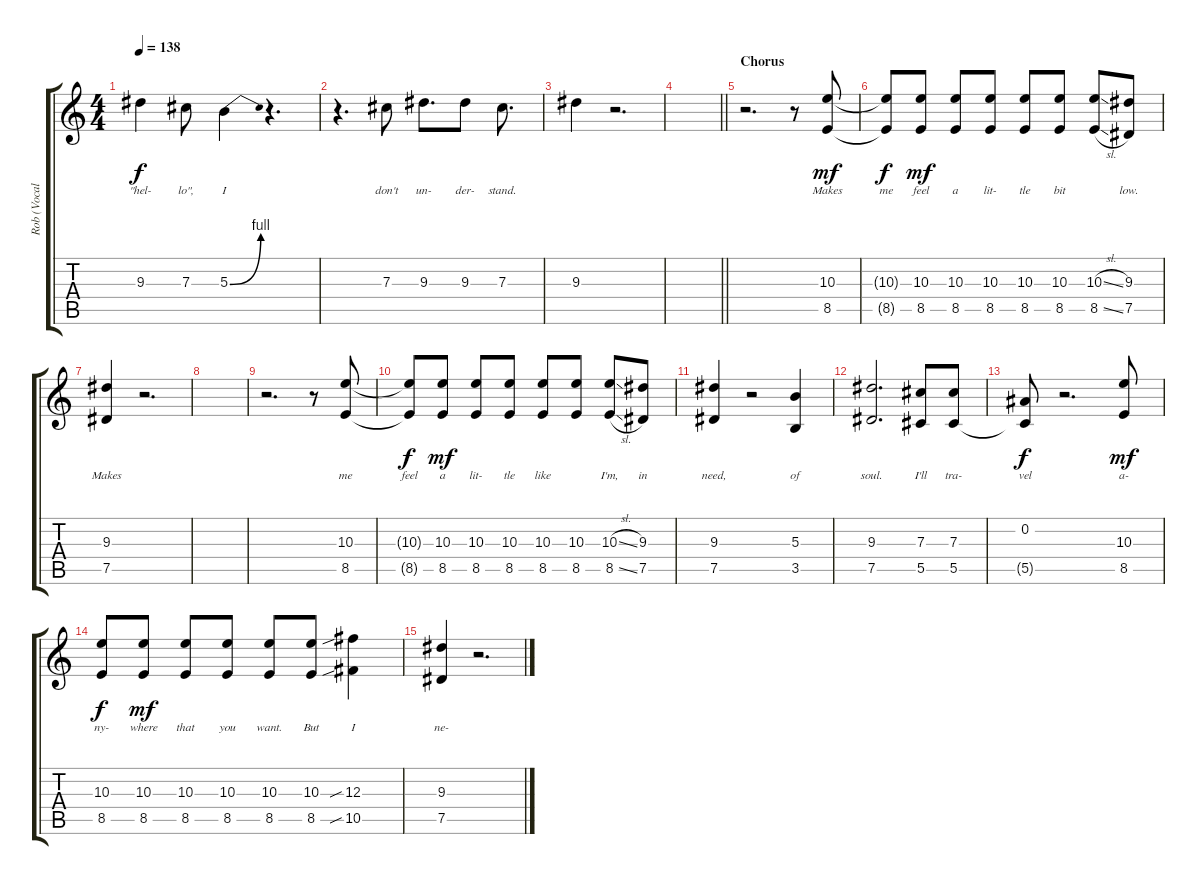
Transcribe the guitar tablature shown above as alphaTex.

\track ("Rob (Vocals)" "Rob (Vocal") {instrument overdrivenguitar}
\staff {score tabs}
\tuning (Eb4 Bb3 Gb3 Db3 Ab2 Db2) {hide}
\ts (4 4)
\tempo 138
\clef g2
\ks c
9.3{t}.4{lyrics (0 "\"hel-") lyrics (1 "") lyrics (2 "") lyrics (3 "") lyrics (4 "") dy f} 7.3.8{lyrics (0 "lo\",") lyrics (1 "") lyrics (2 "") lyrics (3 "") lyrics (4 "")} 5.3{be (bend 0 0 60 4)}.4{lyrics (0 "I") lyrics (1 "") lyrics (2 "") lyrics (3 "") lyrics (4 "")} r.4{d} |
r.4{d} 7.3.8{lyrics (0 "don't") lyrics (1 "") lyrics (2 "") lyrics (3 "") lyrics (4 "")} 9.3.8{d lyrics (0 "un-") lyrics (1 "") lyrics (2 "") lyrics (3 "") lyrics (4 "")} 9.3.8{lyrics (0 "der-") lyrics (1 "") lyrics (2 "") lyrics (3 "") lyrics (4 "")} 7.3.8{d lyrics (0 "stand.") lyrics (1 "") lyrics (2 "") lyrics (3 "") lyrics (4 "")} |
9.3.4{lyrics (0 "") lyrics (1 "") lyrics (2 "") lyrics (3 "") lyrics (4 "")} r.2{d} |
\barLineRight lightlight
|
\section ("" "Chorus")
r.2{d} r.8 (10.3 8.5).8{lyrics (0 "Makes") lyrics (1 "") lyrics (2 "") lyrics (3 "") lyrics (4 "") dy mf volume 16} |
(10.3{t} 8.5{t}).8{lyrics (0 "me") lyrics (1 "") lyrics (2 "") lyrics (3 "") lyrics (4 "") dy f} (10.3 8.5).8{lyrics (0 "feel") lyrics (1 "") lyrics (2 "") lyrics (3 "") lyrics (4 "") dy mf} (10.3 8.5).8{lyrics (0 "a") lyrics (1 "") lyrics (2 "") lyrics (3 "") lyrics (4 "")} (10.3 8.5).8{lyrics (0 "lit-") lyrics (1 "") lyrics (2 "") lyrics (3 "") lyrics (4 "")} (10.3 8.5).8{lyrics (0 "tle") lyrics (1 "") lyrics (2 "") lyrics (3 "") lyrics (4 "")} (10.3 8.5).8{lyrics (0 "bit") lyrics (1 "") lyrics (2 "") lyrics (3 "") lyrics (4 "")} (10.3{sl} 8.5{sl}).8{lyrics (0 "") lyrics (1 "") lyrics (2 "") lyrics (3 "") lyrics (4 "")} (9.3 7.5).8{lyrics (0 "low.") lyrics (1 "") lyrics (2 "") lyrics (3 "") lyrics (4 "")} |
(9.3 7.5).4{lyrics (0 "Makes") lyrics (1 "") lyrics (2 "") lyrics (3 "") lyrics (4 "")} r.2{d} |
|
r.2{d} r.8 (10.3 8.5).8{lyrics (0 "me") lyrics (1 "") lyrics (2 "") lyrics (3 "") lyrics (4 "")} |
(10.3{t} 8.5{t}).8{lyrics (0 "feel") lyrics (1 "") lyrics (2 "") lyrics (3 "") lyrics (4 "") dy f} (10.3 8.5).8{lyrics (0 "a") lyrics (1 "") lyrics (2 "") lyrics (3 "") lyrics (4 "") dy mf} (10.3 8.5).8{lyrics (0 "lit-") lyrics (1 "") lyrics (2 "") lyrics (3 "") lyrics (4 "")} (10.3 8.5).8{lyrics (0 "tle") lyrics (1 "") lyrics (2 "") lyrics (3 "") lyrics (4 "")} (10.3 8.5).8{lyrics (0 "like") lyrics (1 "") lyrics (2 "") lyrics (3 "") lyrics (4 "")} (10.3 8.5).8{lyrics (0 "") lyrics (1 "") lyrics (2 "") lyrics (3 "") lyrics (4 "")} (10.3{sl} 8.5{sl}).8{lyrics (0 "I'm,") lyrics (1 "") lyrics (2 "") lyrics (3 "") lyrics (4 "")} (9.3 7.5).8{lyrics (0 "in") lyrics (1 "") lyrics (2 "") lyrics (3 "") lyrics (4 "")} |
(9.3 7.5).4{lyrics (0 "need,") lyrics (1 "") lyrics (2 "") lyrics (3 "") lyrics (4 "")} r.2 (5.3 3.5).4{lyrics (0 "of") lyrics (1 "") lyrics (2 "") lyrics (3 "") lyrics (4 "")} |
(9.3 7.5).2{d lyrics (0 "soul.") lyrics (1 "") lyrics (2 "") lyrics (3 "") lyrics (4 "")} (7.3 5.5).8{lyrics (0 "I'll") lyrics (1 "") lyrics (2 "") lyrics (3 "") lyrics (4 "")} (7.3 5.5).8{lyrics (0 "tra-") lyrics (1 "") lyrics (2 "") lyrics (3 "") lyrics (4 "")} |
(0.2 5.5{t}).8{lyrics (0 "vel") lyrics (1 "") lyrics (2 "") lyrics (3 "") lyrics (4 "") dy f} r.2{d} (10.3 8.5).8{lyrics (0 "a-") lyrics (1 "") lyrics (2 "") lyrics (3 "") lyrics (4 "") dy mf} |
(10.3 8.5).8{lyrics (0 "ny-") lyrics (1 "") lyrics (2 "") lyrics (3 "") lyrics (4 "") dy f} (10.3 8.5).8{lyrics (0 "where") lyrics (1 "") lyrics (2 "") lyrics (3 "") lyrics (4 "") dy mf} (10.3 8.5).8{lyrics (0 "that") lyrics (1 "") lyrics (2 "") lyrics (3 "") lyrics (4 "")} (10.3 8.5).8{lyrics (0 "you") lyrics (1 "") lyrics (2 "") lyrics (3 "") lyrics (4 "")} (10.3 8.5).8{lyrics (0 "want.") lyrics (1 "") lyrics (2 "") lyrics (3 "") lyrics (4 "")} (10.3 8.5).8{lyrics (0 "But") lyrics (1 "") lyrics (2 "") lyrics (3 "") lyrics (4 "")} (12.3{sib} 10.5{sib}).4{lyrics (0 "I") lyrics (1 "") lyrics (2 "") lyrics (3 "") lyrics (4 "")} |
(9.3 7.5).4{lyrics (0 "ne-") lyrics (1 "") lyrics (2 "") lyrics (3 "") lyrics (4 "")} r.2{d}
